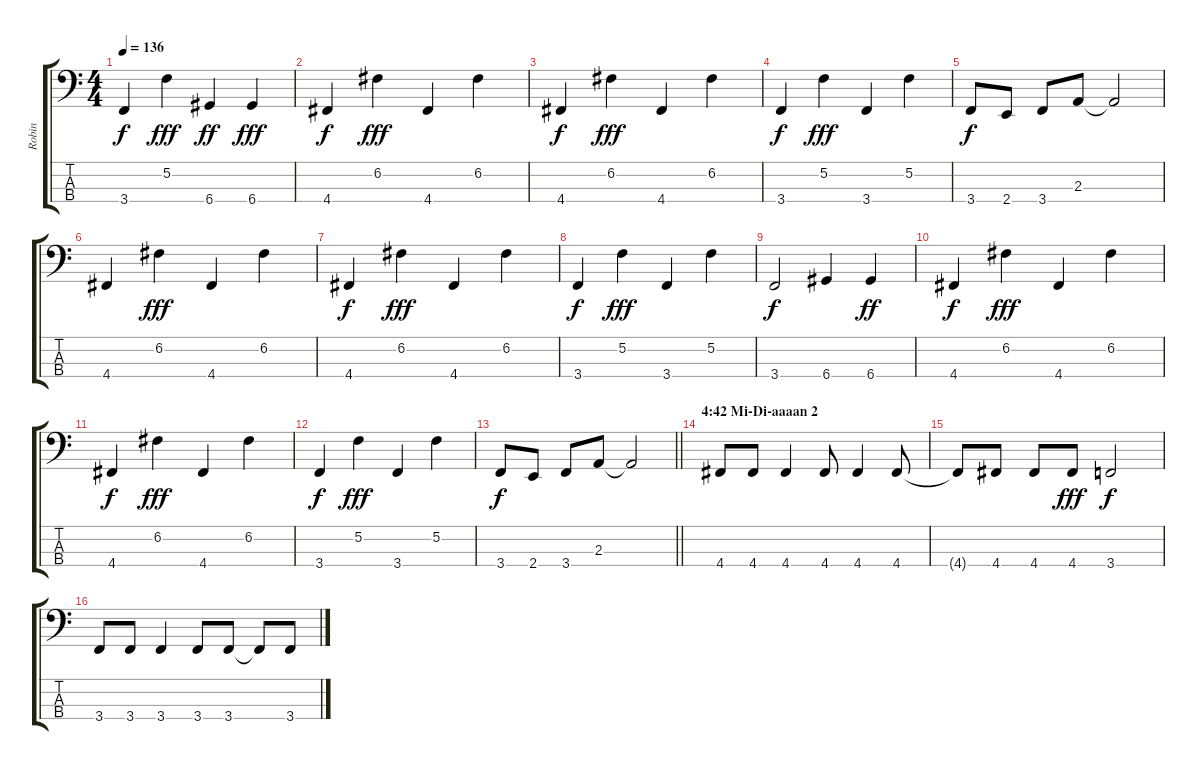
\track ("Robin" "Robin") {instrument electricbasspick}
\staff {score tabs}
\tuning (F2 C2 G1 D1) {hide}
\ts (4 4)
\tempo 136
\clef f4
\ks c
3.4.4{dy f} 5.2.4{dy fff} 6.4.4{dy ff} 6.4.4{dy fff} |
4.4.4{dy f} 6.2.4{dy fff} 4.4.4 6.2.4 |
4.4.4{dy f} 6.2.4{dy fff} 4.4.4 6.2.4 |
3.4.4{dy f} 5.2.4{dy fff} 3.4.4 5.2.4 |
3.4.8{dy f} 2.4.8 3.4.8 2.3.8 2.3{t}.2 |
4.4.4 6.2.4{dy fff} 4.4.4 6.2.4 |
4.4.4{dy f} 6.2.4{dy fff} 4.4.4 6.2.4 |
3.4.4{dy f} 5.2.4{dy fff} 3.4.4 5.2.4 |
3.4.2{dy f} 6.4.4 6.4.4{dy ff} |
4.4.4{dy f} 6.2.4{dy fff} 4.4.4 6.2.4 |
4.4.4{dy f} 6.2.4{dy fff} 4.4.4 6.2.4 |
3.4.4{dy f} 5.2.4{dy fff} 3.4.4 5.2.4 |
\barLineRight lightlight
3.4.8{dy f} 2.4.8 3.4.8 2.3.8 2.3{t}.2 |
\section ("" "4:42 Mi-Di-aaaan 2")
4.4.8 4.4.8 4.4.4 4.4.8 4.4.4 4.4.8 |
4.4{t}.8 4.4.8 4.4.8 4.4.8{dy fff} 3.4.2{dy f} |
3.4.8 3.4.8 3.4.4 3.4.8 3.4.8 3.4{t}.8 3.4.8
